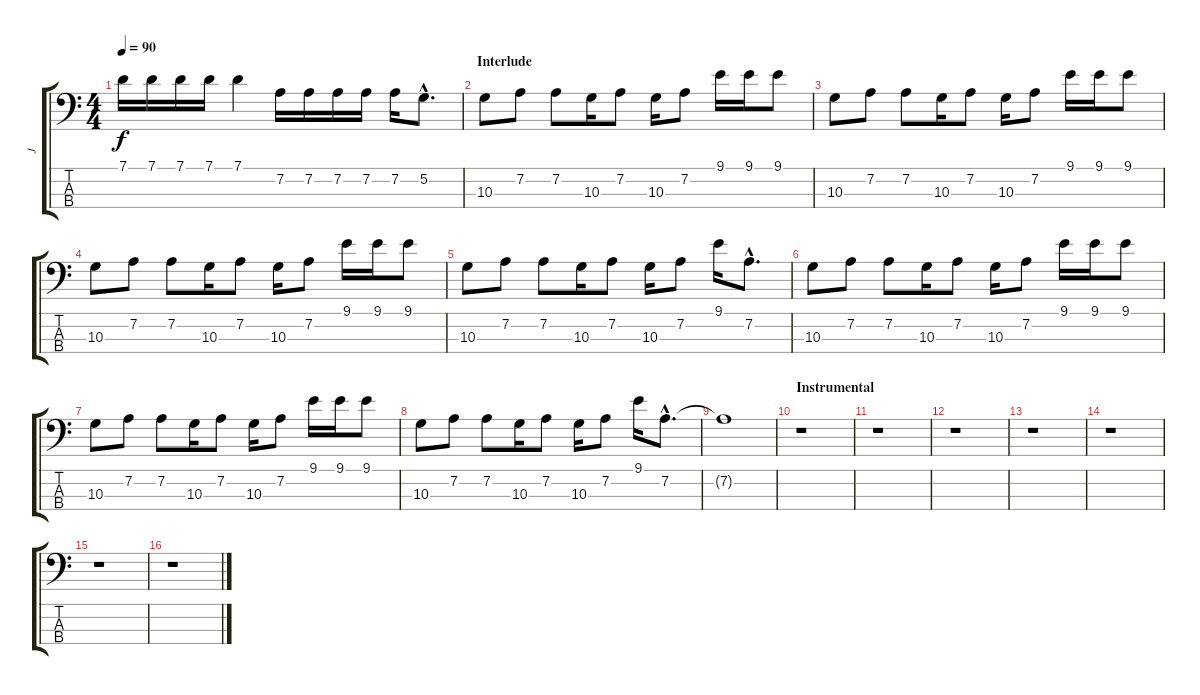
\track ("J" "J") {instrument electricbasspick}
\staff {score tabs}
\tuning (G2 D2 A1 E1) {hide}
\ts (4 4)
\tempo 90
\clef f4
\ks c
7.1.16{dy f} 7.1.16 7.1.16 7.1.16 7.1.4 7.2.16 7.2.16 7.2.16 7.2.16 7.2.16 5.2{hac}.8{d} |
\section ("" "Interlude")
10.3.8 7.2.8 7.2.8 10.3.16 7.2.8 10.3.16 7.2.8 9.1.16 9.1.16 9.1.8 |
10.3.8 7.2.8 7.2.8 10.3.16 7.2.8 10.3.16 7.2.8 9.1.16 9.1.16 9.1.8 |
10.3.8 7.2.8 7.2.8 10.3.16 7.2.8 10.3.16 7.2.8 9.1.16 9.1.16 9.1.8 |
10.3.8 7.2.8 7.2.8 10.3.16 7.2.8 10.3.16 7.2.8 9.1.16 7.2{hac}.8{d} |
10.3.8 7.2.8 7.2.8 10.3.16 7.2.8 10.3.16 7.2.8 9.1.16 9.1.16 9.1.8 |
10.3.8 7.2.8 7.2.8 10.3.16 7.2.8 10.3.16 7.2.8 9.1.16 9.1.16 9.1.8 |
10.3.8 7.2.8 7.2.8 10.3.16 7.2.8 10.3.16 7.2.8 9.1.16 7.2{hac}.8{d} |
7.2{t}.1 |
\section ("" "Instrumental")
r.1 |
r.1 |
r.1 |
r.1 |
r.1 |
r.1 |
r.1
